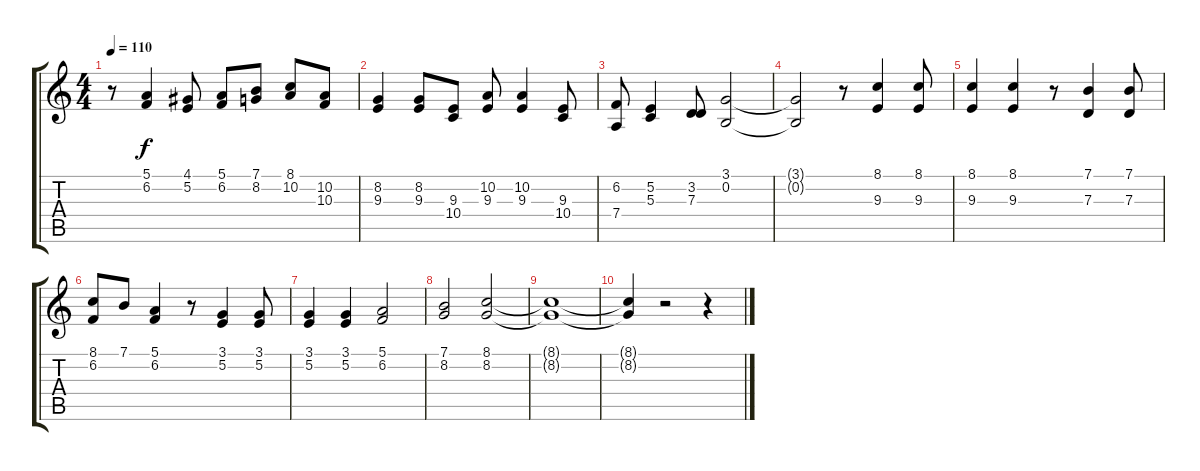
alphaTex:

\track "" {instrument viola}
\staff {score tabs}
\tuning (E4 B3 G3 D3 A2 E2) {hide}
\ts (4 4)
\tempo 110
\clef g2
\ks c
r.8{dy f} (5.1 6.2).4 (4.1 5.2).8 (5.1 6.2).8 (7.1 8.2).8 (8.1 10.2).8 (10.2 10.3).8 |
(8.2 9.3).4 (8.2 9.3).8 (9.3 10.4).8 (10.2 9.3).8 (10.2 9.3).4 (9.3 10.4).8 |
(6.2 7.4).8 (5.2 5.3).4 (3.2 7.3).8 (3.1 0.2).2 |
(3.1{t} 0.2{t}).2 r.8 (8.1 9.3).4 (8.1 9.3).8 |
(8.1 9.3).4 (8.1 9.3).4 r.8 (7.1 7.3).4 (7.1 7.3).8 |
(8.1 6.2).8 7.1.8 (5.1 6.2).4 r.8 (3.1 5.2).4 (3.1 5.2).8 |
(3.1 5.2).4 (3.1 5.2).4 (5.1 6.2).2 |
(7.1 8.2).2 (8.1 8.2).2 |
(8.1{t} 8.2{t}).1 |
(8.1{t} 8.2{t}).4 r.2 r.4
